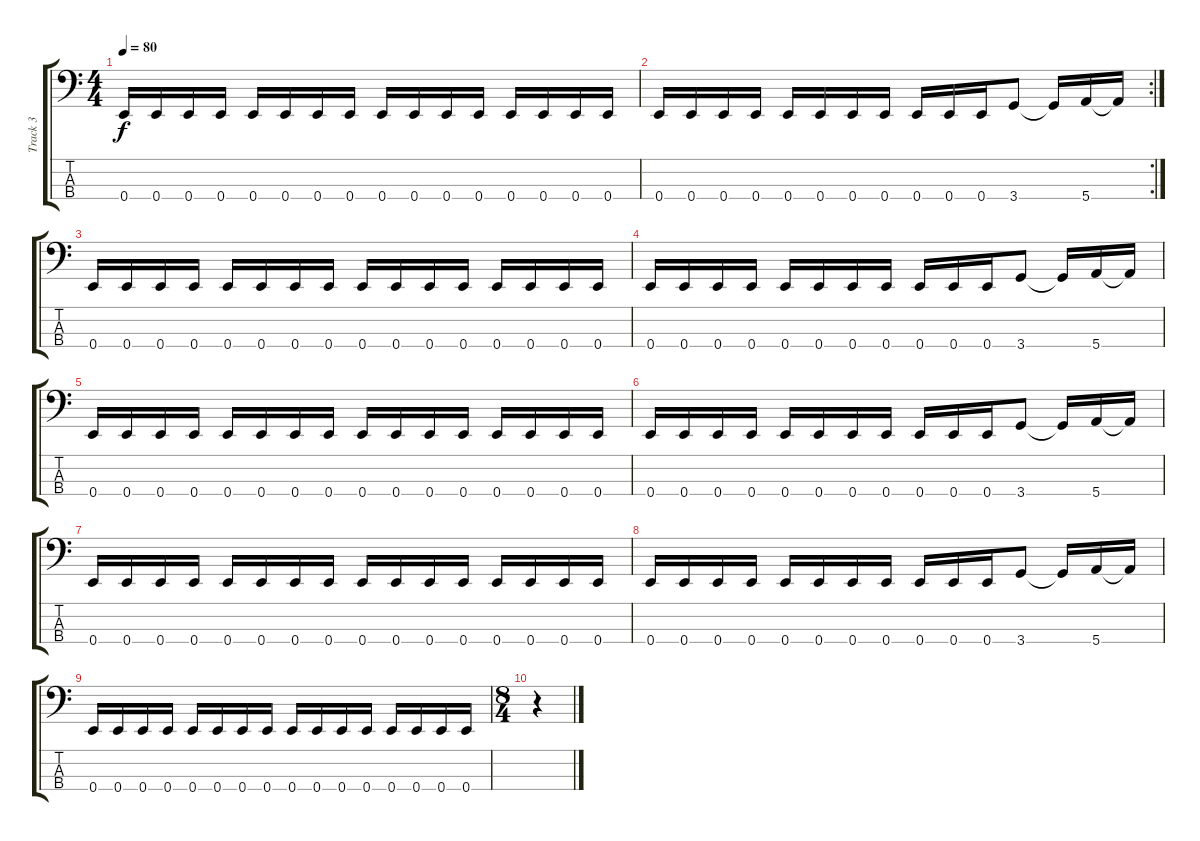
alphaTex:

\track ("Track 3" "Track 3") {instrument electricbasspick}
\staff {score tabs}
\tuning (G2 D2 A1 E1) {hide}
\ts (4 4)
\tempo 80
\clef f4
\ks c
0.4.16{dy f} 0.4.16 0.4.16 0.4.16 0.4.16 0.4.16 0.4.16 0.4.16 0.4.16 0.4.16 0.4.16 0.4.16 0.4.16 0.4.16 0.4.16 0.4.16 |
\rc 2
0.4.16 0.4.16 0.4.16 0.4.16 0.4.16 0.4.16 0.4.16 0.4.16 0.4.16 0.4.16 0.4.16 3.4.8 3.4{t}.16 5.4.16 5.4{t}.16 |
0.4.16 0.4.16 0.4.16 0.4.16 0.4.16 0.4.16 0.4.16 0.4.16 0.4.16 0.4.16 0.4.16 0.4.16 0.4.16 0.4.16 0.4.16 0.4.16 |
0.4.16 0.4.16 0.4.16 0.4.16 0.4.16 0.4.16 0.4.16 0.4.16 0.4.16 0.4.16 0.4.16 3.4.8 3.4{t}.16 5.4.16 5.4{t}.16 |
0.4.16 0.4.16 0.4.16 0.4.16 0.4.16 0.4.16 0.4.16 0.4.16 0.4.16 0.4.16 0.4.16 0.4.16 0.4.16 0.4.16 0.4.16 0.4.16 |
0.4.16 0.4.16 0.4.16 0.4.16 0.4.16 0.4.16 0.4.16 0.4.16 0.4.16 0.4.16 0.4.16 3.4.8 3.4{t}.16 5.4.16 5.4{t}.16 |
0.4.16 0.4.16 0.4.16 0.4.16 0.4.16 0.4.16 0.4.16 0.4.16 0.4.16 0.4.16 0.4.16 0.4.16 0.4.16 0.4.16 0.4.16 0.4.16 |
0.4.16 0.4.16 0.4.16 0.4.16 0.4.16 0.4.16 0.4.16 0.4.16 0.4.16 0.4.16 0.4.16 3.4.8 3.4{t}.16 5.4.16 5.4{t}.16 |
0.4.16 0.4.16 0.4.16 0.4.16 0.4.16 0.4.16 0.4.16 0.4.16 0.4.16 0.4.16 0.4.16 0.4.16 0.4.16 0.4.16 0.4.16 0.4.16 |
\ts (8 4)
r.4
